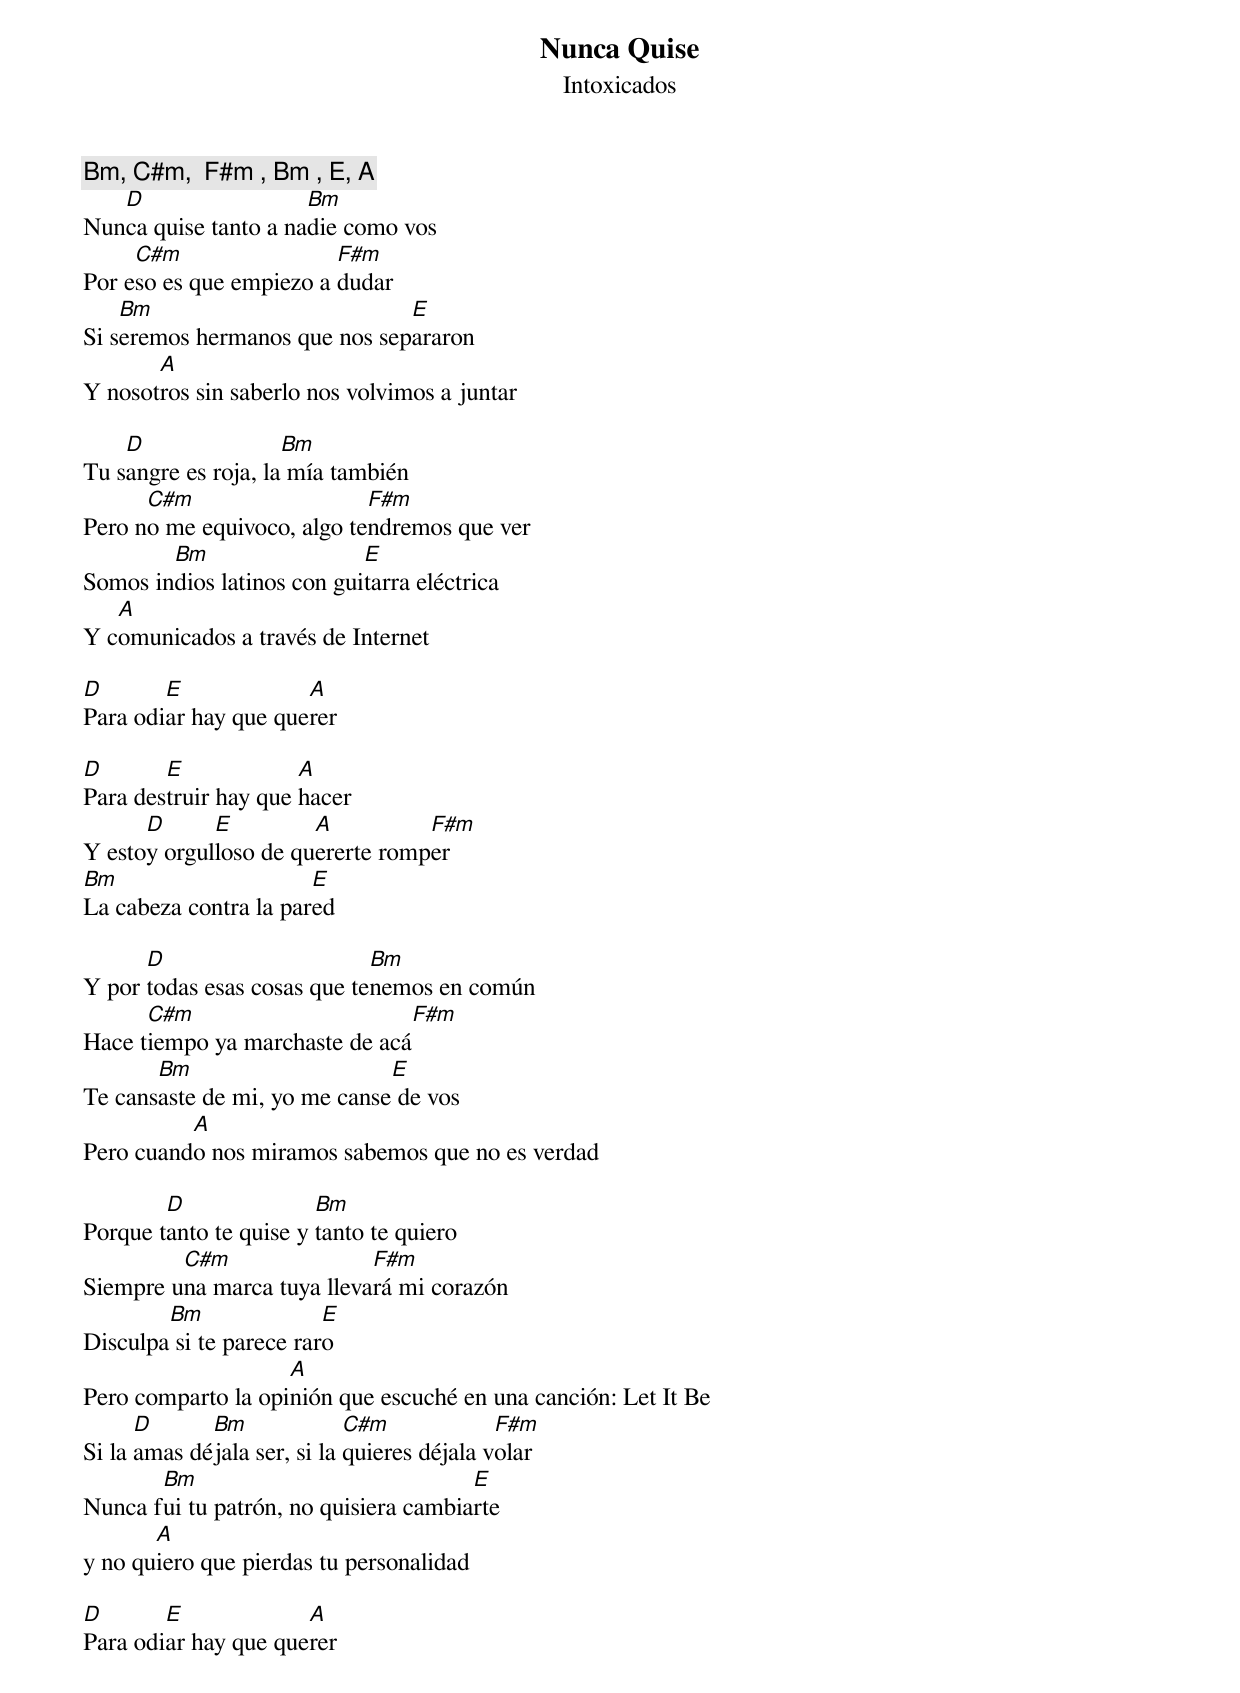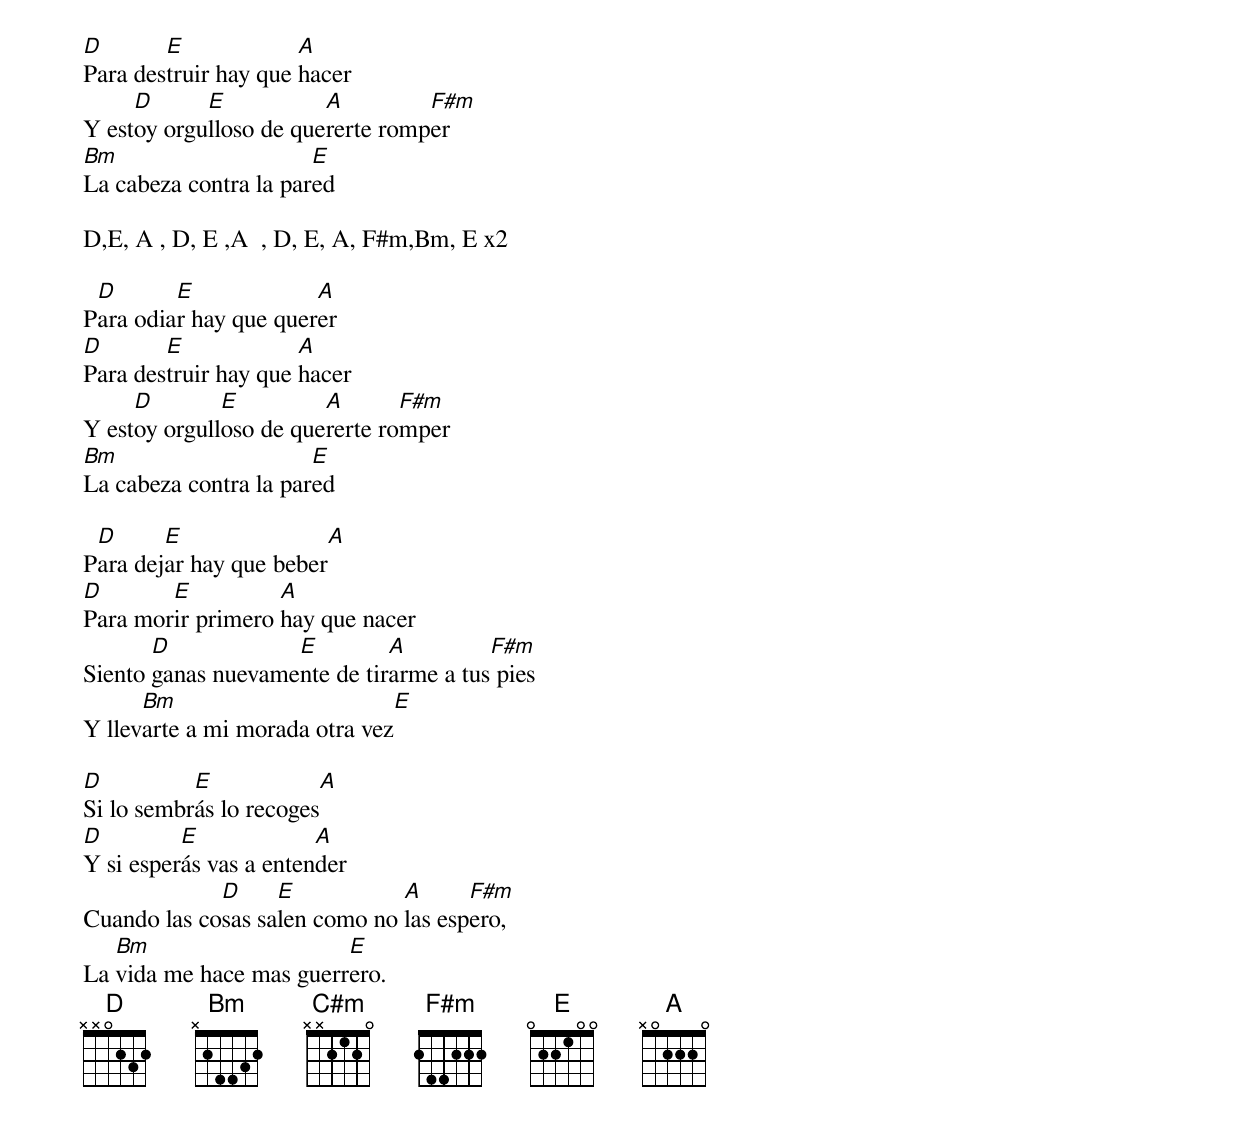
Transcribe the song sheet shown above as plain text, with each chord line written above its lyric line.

Nunca Quise
Intoxicados

Bm, C#m,  F#m , Bm , E, A
   D                  Bm
Nunca quise tanto a nadie como vos
     C#m                 F#m
Por eso es que empiezo a dudar
    Bm                         E
Si seremos hermanos que nos separaron
       A
Y nosotros sin saberlo nos volvimos a juntar

    D                Bm
Tu sangre es roja, la mía también
      C#m                   F#m
Pero no me equivoco, algo tendremos que ver
        Bm                  E
Somos indios latinos con guitarra eléctrica
   A
Y comunicados a través de Internet

D       E             A
Para odiar hay que querer

D       E             A
Para destruir hay que hacer
      D      E         A          F#m
Y estoy orgulloso de quererte romper
Bm                     E
La cabeza contra la pared

      D                      Bm
Y por todas esas cosas que tenemos en común
      C#m                      F#m
Hace tiempo ya marchaste de acá
       Bm                     E
Te cansaste de mi, yo me canse de vos
          A
Pero cuando nos miramos sabemos que no es verdad

        D               Bm
Porque tanto te quise y tanto te quiero
         C#m                F#m
Siempre una marca tuya llevará mi corazón
        Bm               E
Disculpa si te parece raro
                    A
Pero comparto la opinión que escuché en una canción: Let It Be
      D      Bm              C#m             F#m
Si la amas déjala ser, si la quieres déjala volar
       Bm                              E
Nunca fui tu patrón, no quisiera cambiarte
       A
y no quiero que pierdas tu personalidad

D       E             A
Para odiar hay que querer
D       E             A
Para destruir hay que hacer
     D      E           A         F#m
Y estoy orgulloso de quererte romper
Bm                     E
La cabeza contra la pared

D,E, A , D, E ,A  , D, E, A, F#m,Bm, E x2

 D       E             A
Para odiar hay que querer
D       E             A
Para destruir hay que hacer
     D        E         A       F#m
Y estoy orgulloso de quererte romper
Bm                     E
La cabeza contra la pared

 D      E               A
Para dejar hay que beber
D       E          A
Para morir primero hay que nacer
       D            E         A         F#m
Siento ganas nuevamente de tirarme a tus pies
      Bm                        E
Y llevarte a mi morada otra vez

D          E            A
Si lo sembrás lo recoges
D         E             A
Y si esperás vas a entender
             D     E           A      F#m
Cuando las cosas salen como no las espero,
   Bm                    E
La vida me hace mas guerrero.
